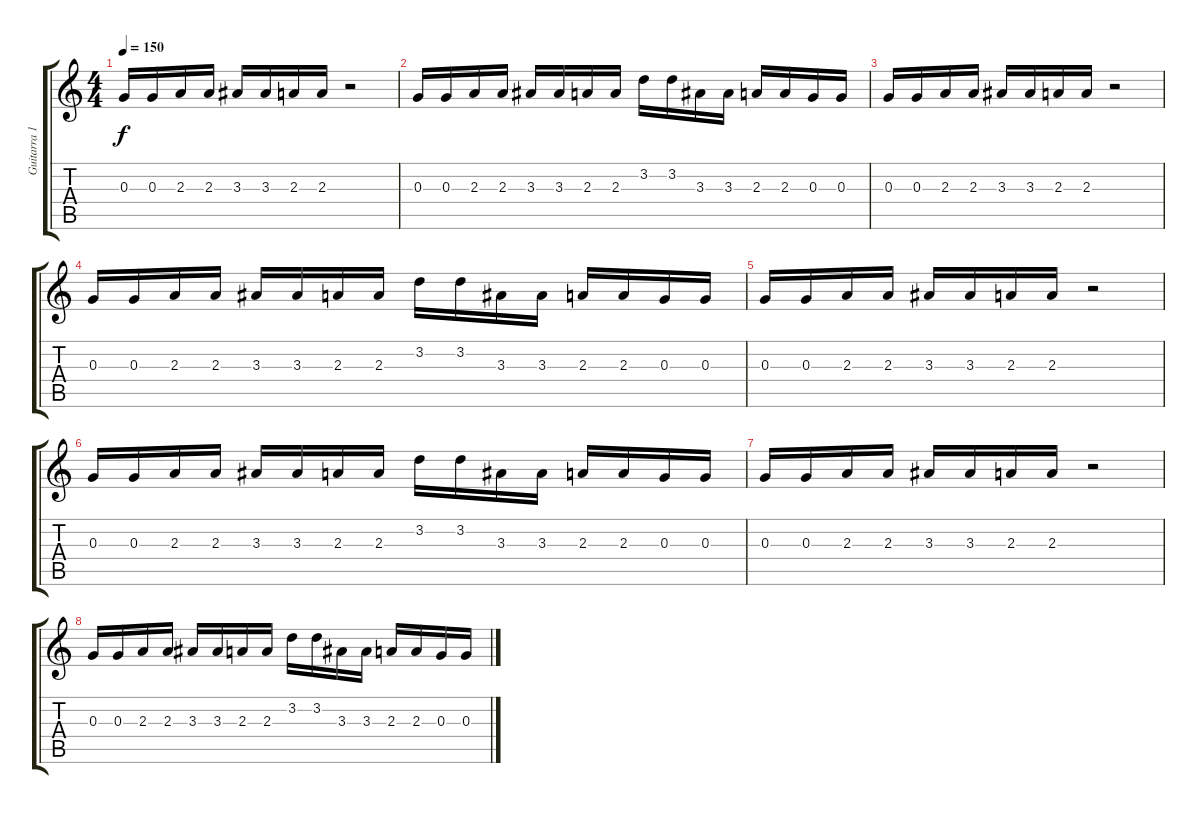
\track ("Guitarra 1" "Guitarra 1") {instrument distortionguitar}
\staff {score tabs}
\tuning (E4 B3 G3 D3 A2 E2) {hide}
\ts (4 4)
\tempo 150
\clef g2
\ks c
0.3.16{dy f} 0.3.16 2.3.16 2.3.16 3.3.16 3.3.16 2.3.16 2.3.16 r.2 |
0.3.16 0.3.16 2.3.16 2.3.16 3.3.16 3.3.16 2.3.16 2.3.16 3.2.16 3.2.16 3.3.16 3.3.16 2.3.16 2.3.16 0.3.16 0.3.16 |
0.3.16{volume 16 balance 0} 0.3.16 2.3.16 2.3.16 3.3.16 3.3.16 2.3.16 2.3.16 r.2 |
0.3.16 0.3.16 2.3.16 2.3.16 3.3.16 3.3.16 2.3.16 2.3.16 3.2.16 3.2.16 3.3.16 3.3.16 2.3.16 2.3.16 0.3.16 0.3.16 |
0.3.16{balance 0} 0.3.16 2.3.16 2.3.16 3.3.16 3.3.16 2.3.16 2.3.16 r.2 |
0.3.16 0.3.16 2.3.16 2.3.16 3.3.16 3.3.16 2.3.16 2.3.16 3.2.16 3.2.16 3.3.16 3.3.16 2.3.16 2.3.16 0.3.16 0.3.16 |
0.3.16 0.3.16 2.3.16 2.3.16 3.3.16 3.3.16 2.3.16 2.3.16 r.2 |
0.3.16 0.3.16 2.3.16 2.3.16 3.3.16 3.3.16 2.3.16 2.3.16 3.2.16 3.2.16 3.3.16 3.3.16 2.3.16 2.3.16 0.3.16 0.3.16
